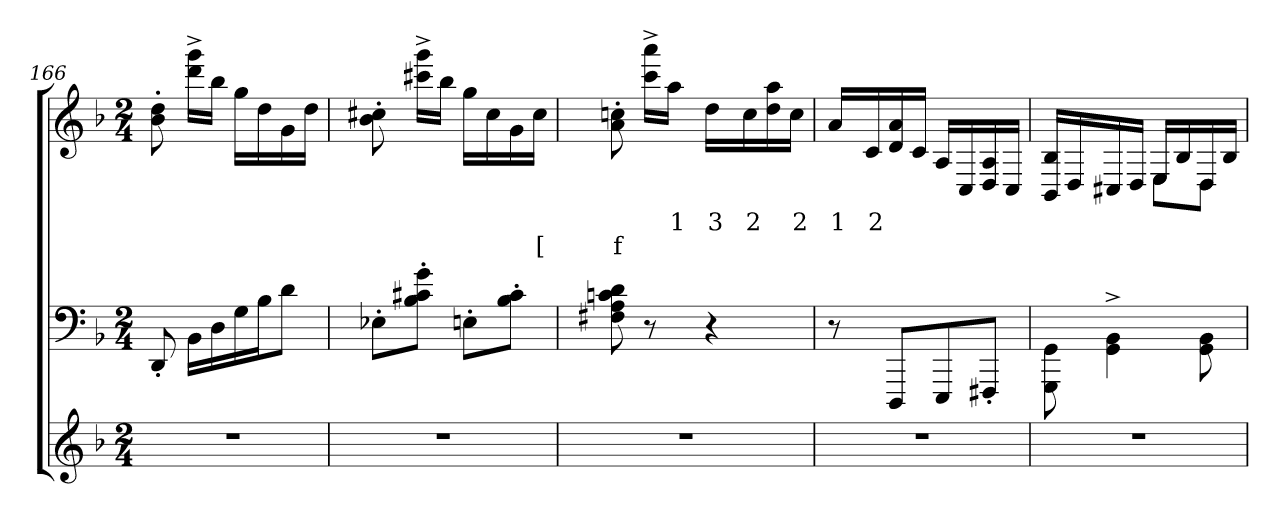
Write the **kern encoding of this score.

**kern	**kern	**kern	**text	**text
*part3	*part2	*part1	*part1	*part1
*staff3	*staff2	*staff1	*staff1	*staff1
*clefG2	*clefF4	*clefG2	*	*
*k[b-]	*k[b-]	*k[b-]	*	*
*M2/4	*M2/4	*M2/4	*	*
=166	=166	=166	=166	=166
2r	8DD'>	8dd'> 8b-'>	.	.
.	16BB-LL	16ggg^> 16ddd^>LL	.	.
.	16D	16bb-JJ	.	.
.	16G	16ggLL	.	.
.	16B-J	16dd	.	.
.	8dJ	16g	.	.
.	.	16ddJJ	.	.
=167	=167	=167	=167	=167
2r	8E-X'>L	8cc#X'> 8b-'>	.	.
.	8g'> 8c#X'> 8B-'>J	16ggg^> 16ccc#^>LL	.	.
.	.	16bb-JJ	.	.
.	8En'>L	16ggLL	.	.
.	.	16cc#	.	.
.	8c#'> 8B-'>J	16g	.	.
.	.	16cc#JJ	.	[
=168	=168	=168	=168	=168
2r	8d 8cn 8A 8F#X	8ccn'> 8a'>	.	f
.	8r	16aaa^> 16ccc^>LL	.	.
.	.	16aaJJ	1	.
.	4r	16ddLL	3	.
.	.	16cc	2	.
.	.	16aa 16dd	.	.
.	.	16ccJJ	2	.
=169	=169	=169	=169	=169
2r	8r	16aLL	1	.
.	.	16c	2	.
.	8DDDL	16a 16d	.	.
.	.	16cJJ	.	.
.	8EEE	16ALL	.	.
.	.	16C	.	.
.	8FFF#X'>J	16A 16D	.	.
.	.	16CJJ	.	.
=170	=170	=170	=170	=170
*	*	*^	*	*
2r	8GG\ 8GGG\	16B- 16BB-LL	4ryy	.	.
.	.	16D	.	.	.
.	4BB-\^> 4GG\^>	16C#X	.	.	.
.	.	16DJJ	.	.	.
.	.	16ELL	8EL	.	.
.	.	16B-	.	.	.
.	8BB-\ 8GG\	16D	8DJ	.	.
.	.	16B-JJ	.	.	.
*	*	*v	*v	*	*
=	=	=	=	=
*-	*-	*-	*-	*-
